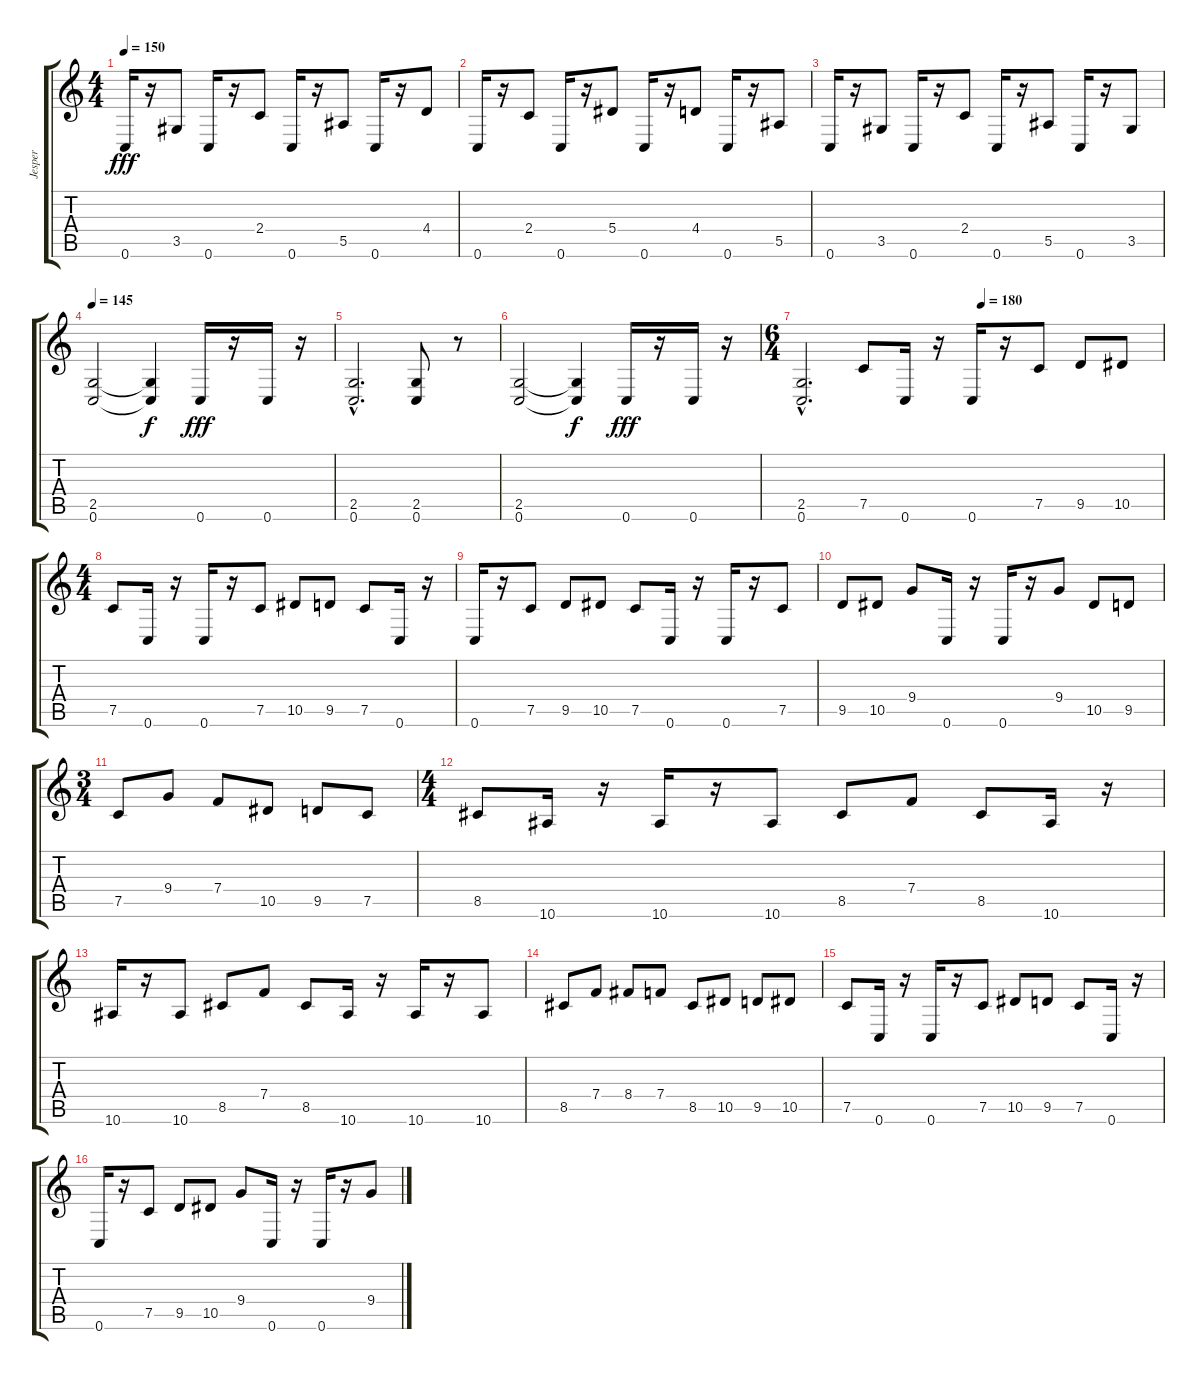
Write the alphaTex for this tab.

\track ("Jesper" "Jesper") {instrument overdrivenguitar}
\staff {score tabs}
\tuning (C4 G3 Eb3 Bb2 F2 C2) {hide}
\ts (4 4)
\tempo 150
\clef g2
\ks c
0.6.16{dy fff} r.16 3.5.8 0.6.16 r.16 2.4.8 0.6.16 r.16 5.5.8 0.6.16 r.16 4.4.8 |
0.6.16 r.16 2.4.8 0.6.16 r.16 5.4.8 0.6.16 r.16 4.4.8 0.6.16 r.16 5.5.8 |
0.6.16 r.16 3.5.8 0.6.16 r.16 2.4.8 0.6.16 r.16 5.5.8 0.6.16 r.16 3.5.8 |
\tempo 145
(2.5 0.6).2 (2.5{t} 0.6{t}).4{dy f} 0.6.16{dy fff} r.16 0.6.16 r.16 |
(2.5{hac} 0.6{hac}).2{d} (2.5 0.6).8 r.8 |
(2.5 0.6).2 (2.5{t} 0.6{t}).4{dy f} 0.6.16{dy fff} r.16 0.6.16 r.16 |
\ts (6 4)
\tempo (180 0.5)
(2.5{hac} 0.6{hac}).2{d} 7.5.8 0.6.16 r.16 0.6.16 r.16 7.5.8 9.5.8 10.5.8 |
\ts (4 4)
7.5.8 0.6.16 r.16 0.6.16 r.16 7.5.8 10.5.8 9.5.8 7.5.8 0.6.16 r.16 |
0.6.16 r.16 7.5.8 9.5.8 10.5.8 7.5.8 0.6.16 r.16 0.6.16 r.16 7.5.8 |
9.5.8 10.5.8 9.4.8 0.6.16 r.16 0.6.16 r.16 9.4.8 10.5.8 9.5.8 |
\ts (3 4)
7.5.8 9.4.8 7.4.8 10.5.8 9.5.8 7.5.8 |
\ts (4 4)
8.5.8 10.6.16 r.16 10.6.16 r.16 10.6.8 8.5.8 7.4.8 8.5.8 10.6.16 r.16 |
10.6.16 r.16 10.6.8 8.5.8 7.4.8 8.5.8 10.6.16 r.16 10.6.16 r.16 10.6.8 |
8.5.8 7.4.8 8.4.8 7.4.8 8.5.8 10.5.8 9.5.8 10.5.8 |
7.5.8 0.6.16 r.16 0.6.16 r.16 7.5.8 10.5.8 9.5.8 7.5.8 0.6.16 r.16 |
0.6.16 r.16 7.5.8 9.5.8 10.5.8 9.4.8 0.6.16 r.16 0.6.16 r.16 9.4.8
